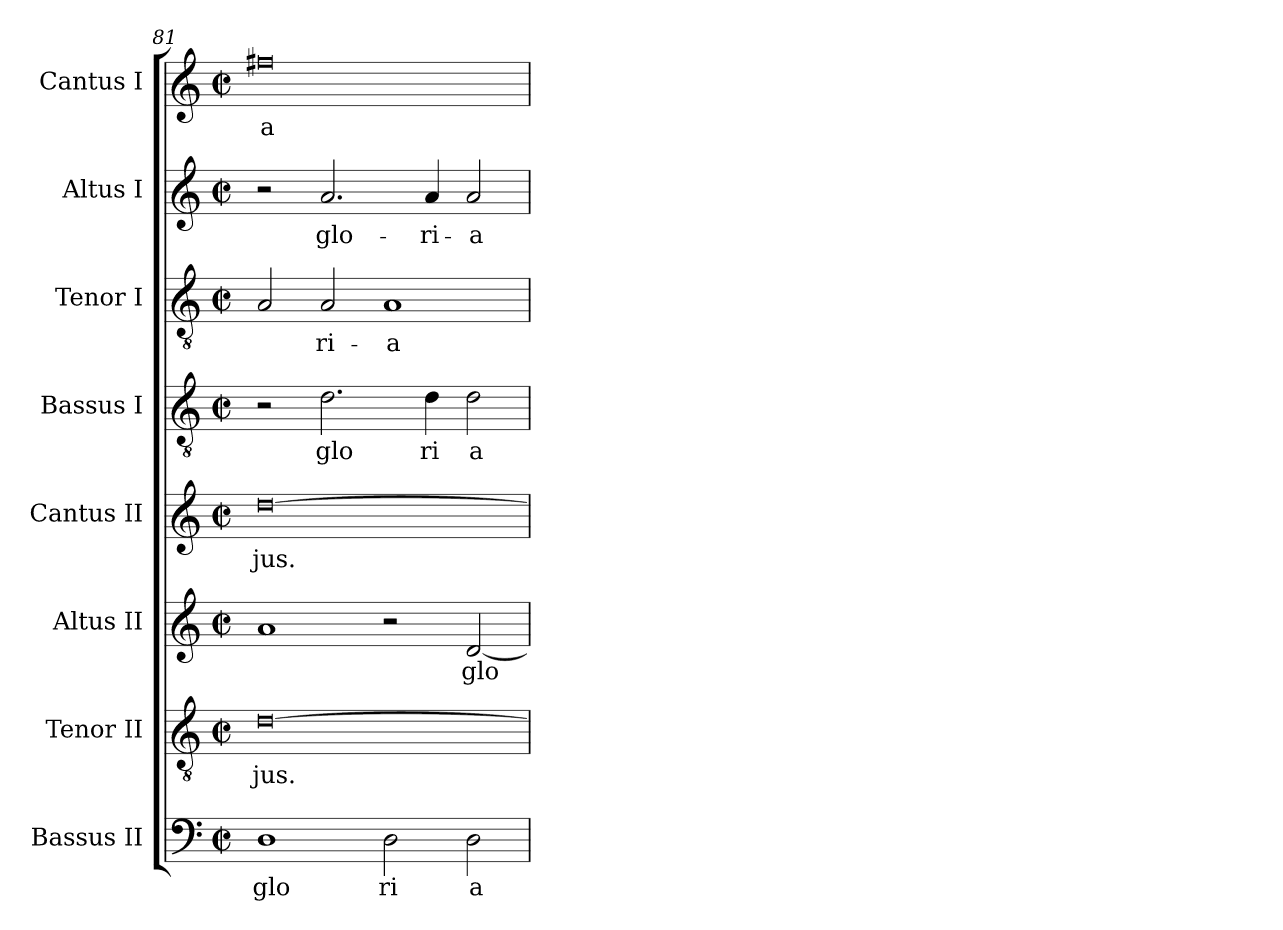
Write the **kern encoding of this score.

**kern	**text	**kern	**text	**kern	**text	**kern	**text	**kern	**text	**kern	**text	**kern	**text	**kern	**text
*part8	*part8	*part7	*part7	*part6	*part6	*part5	*part5	*part4	*part4	*part3	*part3	*part2	*part2	*part1	*part1
*staff8	*staff8	*staff7	*staff7	*staff6	*staff6	*staff5	*staff5	*staff4	*staff4	*staff3	*staff3	*staff2	*staff2	*staff1	*staff1
*I"Bassus II	*	*I"Tenor II	*	*I"Altus II	*	*I"Cantus II	*	*I"Bassus I	*	*I"Tenor I	*	*I"Altus I	*	*I"Cantus I	*
*clefF4	*	*clefGv2	*	*clefG2	*	*clefG2	*	*clefGv2	*	*clefGv2	*	*clefG2	*	*clefG2	*
*	*	*	*	*k[]	*	*	*	*k[]	*	*	*	*k[]	*	*	*
*	*	*	*	*C:	*	*	*	*C:	*	*	*	*C:	*	*	*
*M2/2	*	*M2/2	*	*M2/2	*	*M2/2	*	*M2/2	*	*M2/2	*	*M2/2	*	*M2/2	*
*met(c|)	*	*met(c|)	*	*met(c|)	*	*met(c|)	*	*met(c|)	*	*met(c|)	*	*met(c|)	*	*met(c|)	*
=81	=81	=81	=81	=81	=81	=81	=81	=81	=81	=81	=81	=81	=81	=81	=81
!	!LO:LY:b:cj	!	!LO:LY:b:cj	!	!	!	!LO:LY:b:cj	!	!	!	!	!	!	!	!LO:LY:b:cj
1D	glo	[>0d	jus.	1a	.	[>0dd	-jus.	2r	.	2A/	.	2r	.	0ff#X	a
!	!	!	!	!	!	!	!	!	!LO:LY:b:cj	!	!LO:LY:b:cj	!	!LO:LY:b:cj	!	!
.	.	.	.	.	.	.	.	2.d\	glo	2A/	-ri-	2.a/	glo-	.	.
!	!LO:LY:b:cj	!	!	!	!	!	!	!	!	!	!LO:LY:b:cj	!	!	!	!
2D\	ri	.	.	2r	.	.	.	.	.	1A	-a	.	.	.	.
!	!	!	!	!	!	!	!	!	!LO:LY:b:cj	!	!	!	!LO:LY:b:cj	!	!
.	.	.	.	.	.	.	.	4d\	ri	.	.	4a/	-ri-	.	.
!	!LO:LY:b:cj	!	!	!	!LO:LY:b	!	!	!	!LO:LY:b:cj	!	!	!	!LO:LY:b:cj	!	!
2D\	a	.	.	[<2d/	glo	.	.	2d\	a	.	.	2a/	-a	.	.
=	=	=	=	=	=	=	=	=	=	=	=	=	=	=	=
*-	*-	*-	*-	*-	*-	*-	*-	*-	*-	*-	*-	*-	*-	*-	*-
